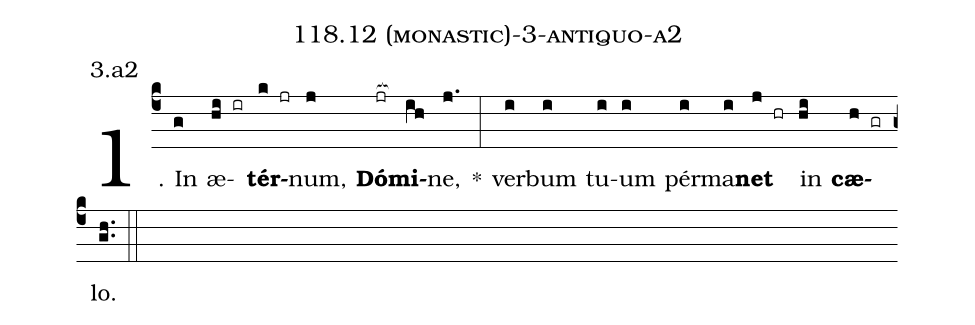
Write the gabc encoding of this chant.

name: 118.12 (monastic)-3-antiquo-a2;
annotation: 3.a2;
%%
(c4)1. In(g) æ(hi ir)<b>tér</b>(k jr)num,(j) <b>Dó</b>(jr[ocb:1{])<b>mi</b>(ih[ocb:0}])ne,(j.) *(:) ver(i)bum(i) tu(i)um(i) pér(i)ma(i)<b>net</b>(j hr) in(hi) <b>cæ</b>(h gr)lo.(gh..) (::)
